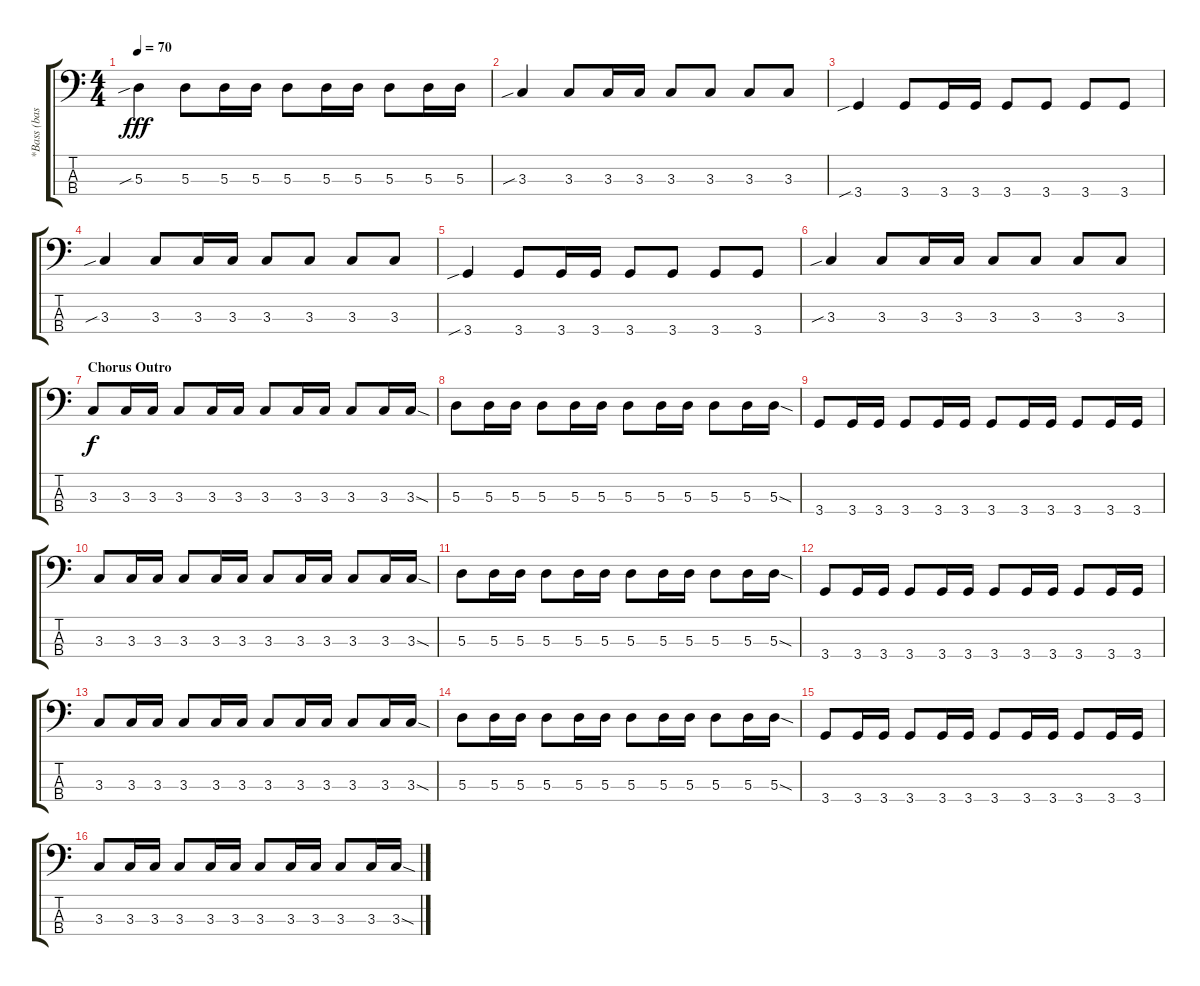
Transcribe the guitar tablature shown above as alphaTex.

\track ("*Bass (bass_guitar)" "*Bass (bas") {instrument electricbasspick}
\staff {score tabs}
\tuning (G2 D2 A1 E1) {hide}
\ts (4 4)
\tempo 70
\clef f4
\ks c
5.3{sib}.4{dy fff} 5.3.8 5.3.16 5.3.16 5.3.8 5.3.16 5.3.16 5.3.8 5.3.16 5.3.16 |
3.3{sib}.4 3.3.8 3.3.16 3.3.16 3.3.8 3.3.8 3.3.8 3.3.8 |
3.4{sib}.4 3.4.8 3.4.16 3.4.16 3.4.8 3.4.8 3.4.8 3.4.8 |
3.3{sib}.4 3.3.8 3.3.16 3.3.16 3.3.8 3.3.8 3.3.8 3.3.8 |
3.4{sib}.4 3.4.8 3.4.16 3.4.16 3.4.8 3.4.8 3.4.8 3.4.8 |
3.3{sib}.4 3.3.8 3.3.16 3.3.16 3.3.8 3.3.8 3.3.8 3.3.8 |
\section ("" "Chorus Outro")
3.3.8{dy f} 3.3.16 3.3.16 3.3.8 3.3.16 3.3.16 3.3.8 3.3.16 3.3.16 3.3.8 3.3.16 3.3{sod}.16 |
5.3.8 5.3.16 5.3.16 5.3.8 5.3.16 5.3.16 5.3.8 5.3.16 5.3.16 5.3.8 5.3.16 5.3{sod}.16 |
3.4.8 3.4.16 3.4.16 3.4.8 3.4.16 3.4.16 3.4.8 3.4.16 3.4.16 3.4.8 3.4.16 3.4.16 |
3.3.8 3.3.16 3.3.16 3.3.8 3.3.16 3.3.16 3.3.8 3.3.16 3.3.16 3.3.8 3.3.16 3.3{sod}.16 |
5.3.8 5.3.16 5.3.16 5.3.8 5.3.16 5.3.16 5.3.8 5.3.16 5.3.16 5.3.8 5.3.16 5.3{sod}.16 |
3.4.8 3.4.16 3.4.16 3.4.8 3.4.16 3.4.16 3.4.8 3.4.16 3.4.16 3.4.8 3.4.16 3.4.16 |
3.3.8 3.3.16 3.3.16 3.3.8 3.3.16 3.3.16 3.3.8 3.3.16 3.3.16 3.3.8 3.3.16 3.3{sod}.16 |
5.3.8 5.3.16 5.3.16 5.3.8 5.3.16 5.3.16 5.3.8 5.3.16 5.3.16 5.3.8 5.3.16 5.3{sod}.16 |
3.4.8 3.4.16 3.4.16 3.4.8 3.4.16 3.4.16 3.4.8 3.4.16 3.4.16 3.4.8 3.4.16 3.4.16 |
3.3.8 3.3.16 3.3.16 3.3.8 3.3.16 3.3.16 3.3.8 3.3.16 3.3.16 3.3.8 3.3.16 3.3{sod}.16
